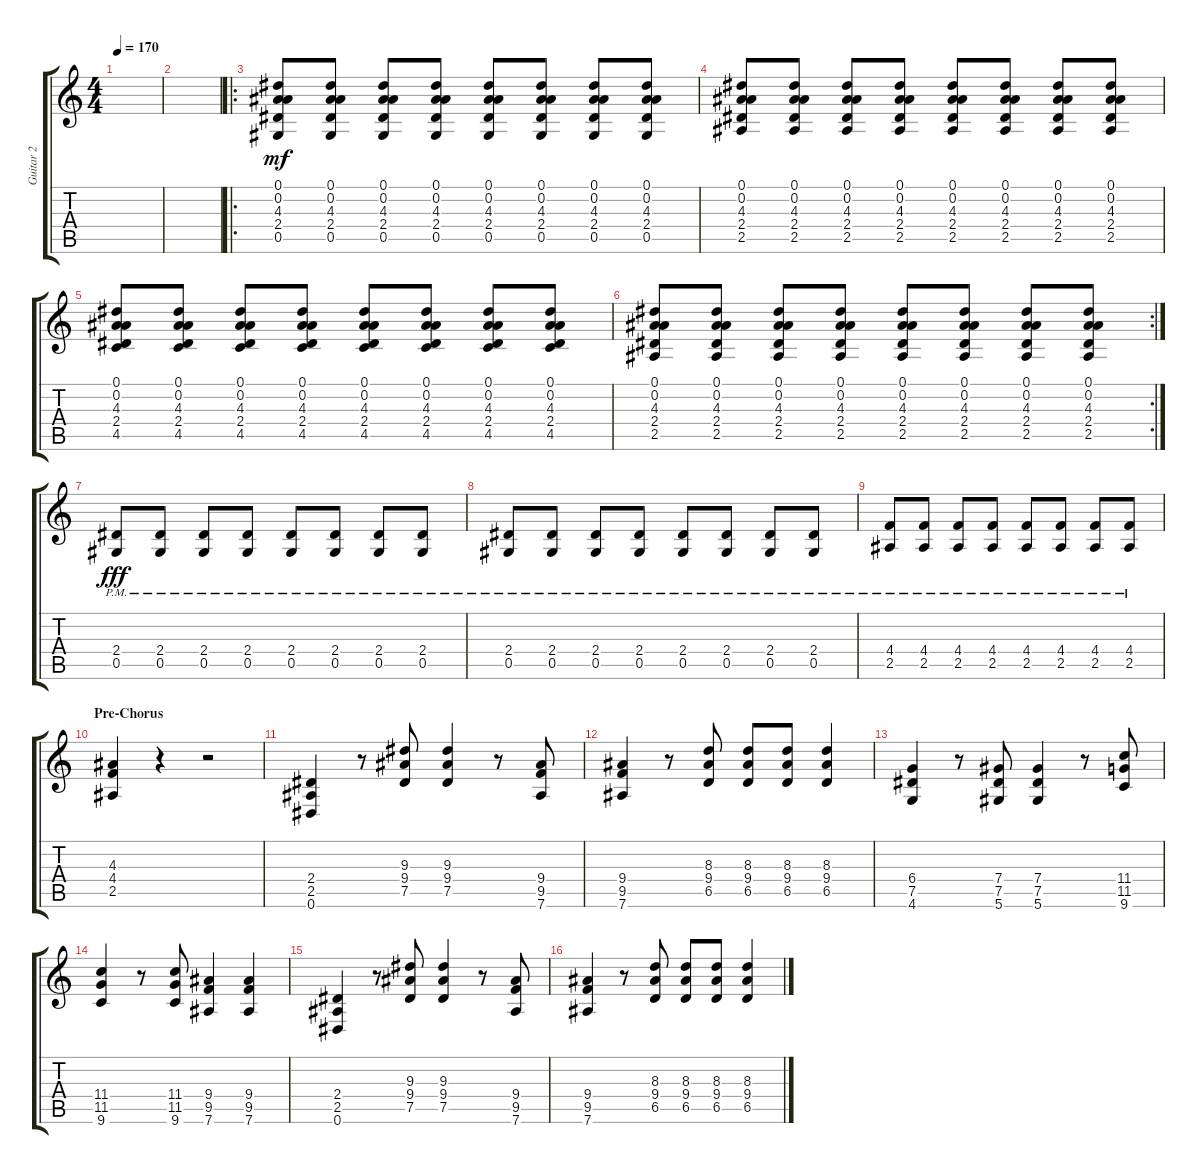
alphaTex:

\track ("Guitar 2" "Guitar 2") {instrument distortionguitar}
\staff {score tabs}
\tuning (Eb4 Bb3 Gb3 Db3 Ab2 Eb2) {hide}
\ts (4 4)
\tempo 170
\clef g2
\ks c
|
|
\ro
(0.1 0.2 4.3 2.4 0.5).8{dy mf} (0.1 0.2 4.3 2.4 0.5).8 (0.1 0.2 4.3 2.4 0.5).8 (0.1 0.2 4.3 2.4 0.5).8 (0.1 0.2 4.3 2.4 0.5).8 (0.1 0.2 4.3 2.4 0.5).8 (0.1 0.2 4.3 2.4 0.5).8 (0.1 0.2 4.3 2.4 0.5).8 |
(0.1 0.2 4.3 2.4 2.5).8 (0.1 0.2 4.3 2.4 2.5).8 (0.1 0.2 4.3 2.4 2.5).8 (0.1 0.2 4.3 2.4 2.5).8 (0.1 0.2 4.3 2.4 2.5).8 (0.1 0.2 4.3 2.4 2.5).8 (0.1 0.2 4.3 2.4 2.5).8 (0.1 0.2 4.3 2.4 2.5).8 |
(0.1 0.2 4.3 2.4 4.5).8 (0.1 0.2 4.3 2.4 4.5).8 (0.1 0.2 4.3 2.4 4.5).8 (0.1 0.2 4.3 2.4 4.5).8 (0.1 0.2 4.3 2.4 4.5).8 (0.1 0.2 4.3 2.4 4.5).8 (0.1 0.2 4.3 2.4 4.5).8 (0.1 0.2 4.3 2.4 4.5).8 |
\rc 2
(0.1 0.2 4.3 2.4 2.5).8 (0.1 0.2 4.3 2.4 2.5).8 (0.1 0.2 4.3 2.4 2.5).8 (0.1 0.2 4.3 2.4 2.5).8 (0.1 0.2 4.3 2.4 2.5).8 (0.1 0.2 4.3 2.4 2.5).8 (0.1 0.2 4.3 2.4 2.5).8 (0.1 0.2 4.3 2.4 2.5).8 |
(2.4{pm} 0.5{pm}).8{dy fff} (2.4{pm} 0.5{pm}).8 (2.4{pm} 0.5{pm}).8 (2.4{pm} 0.5{pm}).8 (2.4{pm} 0.5{pm}).8 (2.4{pm} 0.5{pm}).8 (2.4{pm} 0.5{pm}).8 (2.4{pm} 0.5{pm}).8 |
(2.4{pm} 0.5{pm}).8 (2.4{pm} 0.5{pm}).8 (2.4{pm} 0.5{pm}).8 (2.4{pm} 0.5{pm}).8 (2.4{pm} 0.5{pm}).8 (2.4{pm} 0.5{pm}).8 (2.4{pm} 0.5{pm}).8 (2.4{pm} 0.5{pm}).8 |
(4.4{pm} 2.5{pm}).8 (4.4{pm} 2.5{pm}).8 (4.4{pm} 2.5{pm}).8 (4.4{pm} 2.5{pm}).8 (4.4{pm} 2.5{pm}).8 (4.4{pm} 2.5{pm}).8 (4.4{pm} 2.5{pm}).8 (4.4{pm} 2.5{pm}).8 |
\section ("" "Pre-Chorus")
(4.3 4.4 2.5).4 r.4 r.2 |
(2.4 2.5 0.6).4 r.8 (9.3 9.4 7.5).8 (9.3 9.4 7.5).4 r.8 (9.4 9.5 7.6).8 |
(9.4 9.5 7.6).4 r.8 (8.3 9.4 6.5).8 (8.3 9.4 6.5).8 (8.3 9.4 6.5).8 (8.3 9.4 6.5).4 |
(6.4 7.5 4.6).4 r.8 (7.4 7.5 5.6).8 (7.4 7.5 5.6).4 r.8 (11.4 11.5 9.6).8 |
(11.4 11.5 9.6).4 r.8 (11.4 11.5 9.6).8 (9.4 9.5 7.6).4 (9.4 9.5 7.6).4 |
(2.4 2.5 0.6).4 r.8 (9.3 9.4 7.5).8 (9.3 9.4 7.5).4 r.8 (9.4 9.5 7.6).8 |
(9.4 9.5 7.6).4 r.8 (8.3 9.4 6.5).8 (8.3 9.4 6.5).8 (8.3 9.4 6.5).8 (8.3 9.4 6.5).4
